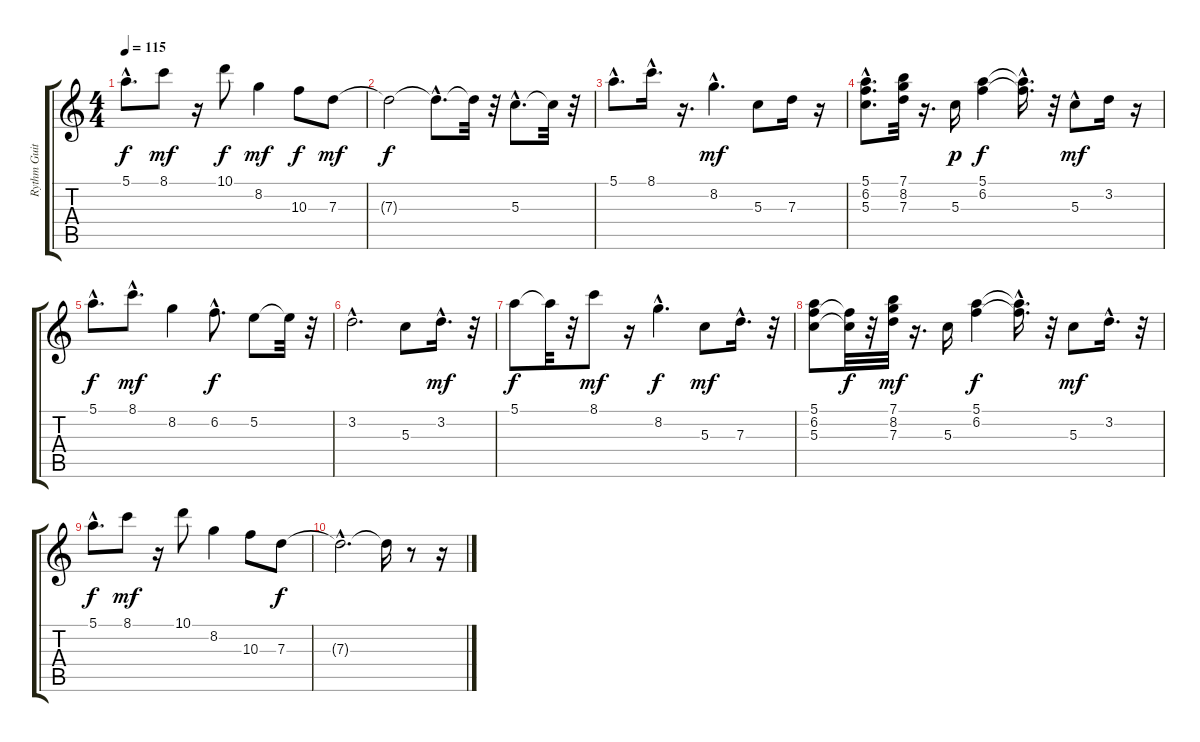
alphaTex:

\track ("Rythm Guitar" "Rythm Guit") {instrument overdrivenguitar}
\staff {score tabs}
\tuning (E4 B3 G3 D3 A2 E2) {hide}
\ts (4 4)
\tempo 115
\clef g2
\ks c
5.1{hac}.8{d dy f} 8.1.8{dy mf} r.16 10.1.8{dy f} 8.2.4{dy mf} 10.3.8{dy f} 7.3.8{dy mf} |
7.3{t}.2{dy f} 7.3{hac t}.8{d} 7.3{t}.32 r.32 5.3{hac}.8{d} 5.3{t}.32 r.32 |
5.1{hac}.8{d} 8.1{hac}.16{d} r.16{d} 8.2{hac}.4{d dy mf} 5.3.8 7.3.16 r.16 |
(5.1 6.2{hac} 5.3).8{d} (7.1 8.2 7.3).32 r.16{d} 5.3.16{dy p} (5.1 6.2).4{dy f} (5.1{hac t} 6.2{hac t}).16{d} r.32 5.3{hac}.8{dy mf} 3.2.16 r.16 |
5.1{hac}.8{d dy f} 8.1{hac}.8{d dy mf} 8.2.4 6.2{hac}.8{d dy f} 5.2.8 5.2{t}.32 r.32 |
3.2{hac}.2{d} 5.3.8 3.2{hac}.16{d dy mf} r.32 |
5.1.8{dy f} 5.1{t}.32 r.32 8.1.8{dy mf} r.16 8.2{hac}.4{d dy f} 5.3.8{dy mf} 7.3{hac}.16{d} r.32 |
(5.1 6.2 5.3).8 (6.2{t} 5.3{t}).32{dy f} r.32 (7.1 8.2 7.3).32{dy mf} r.16{d} 5.3.16 (5.1 6.2).4{dy f} (5.1{hac t} 6.2{hac t}).16{d} r.32 5.3.8{dy mf} 3.2{hac}.16{d} r.32 |
5.1{hac}.8{d dy f} 8.1.8{dy mf} r.16 10.1.8 8.2.4 10.3.8 7.3.8{dy f} |
7.3{hac t}.2{d} 7.3{t}.16 r.8 r.16
